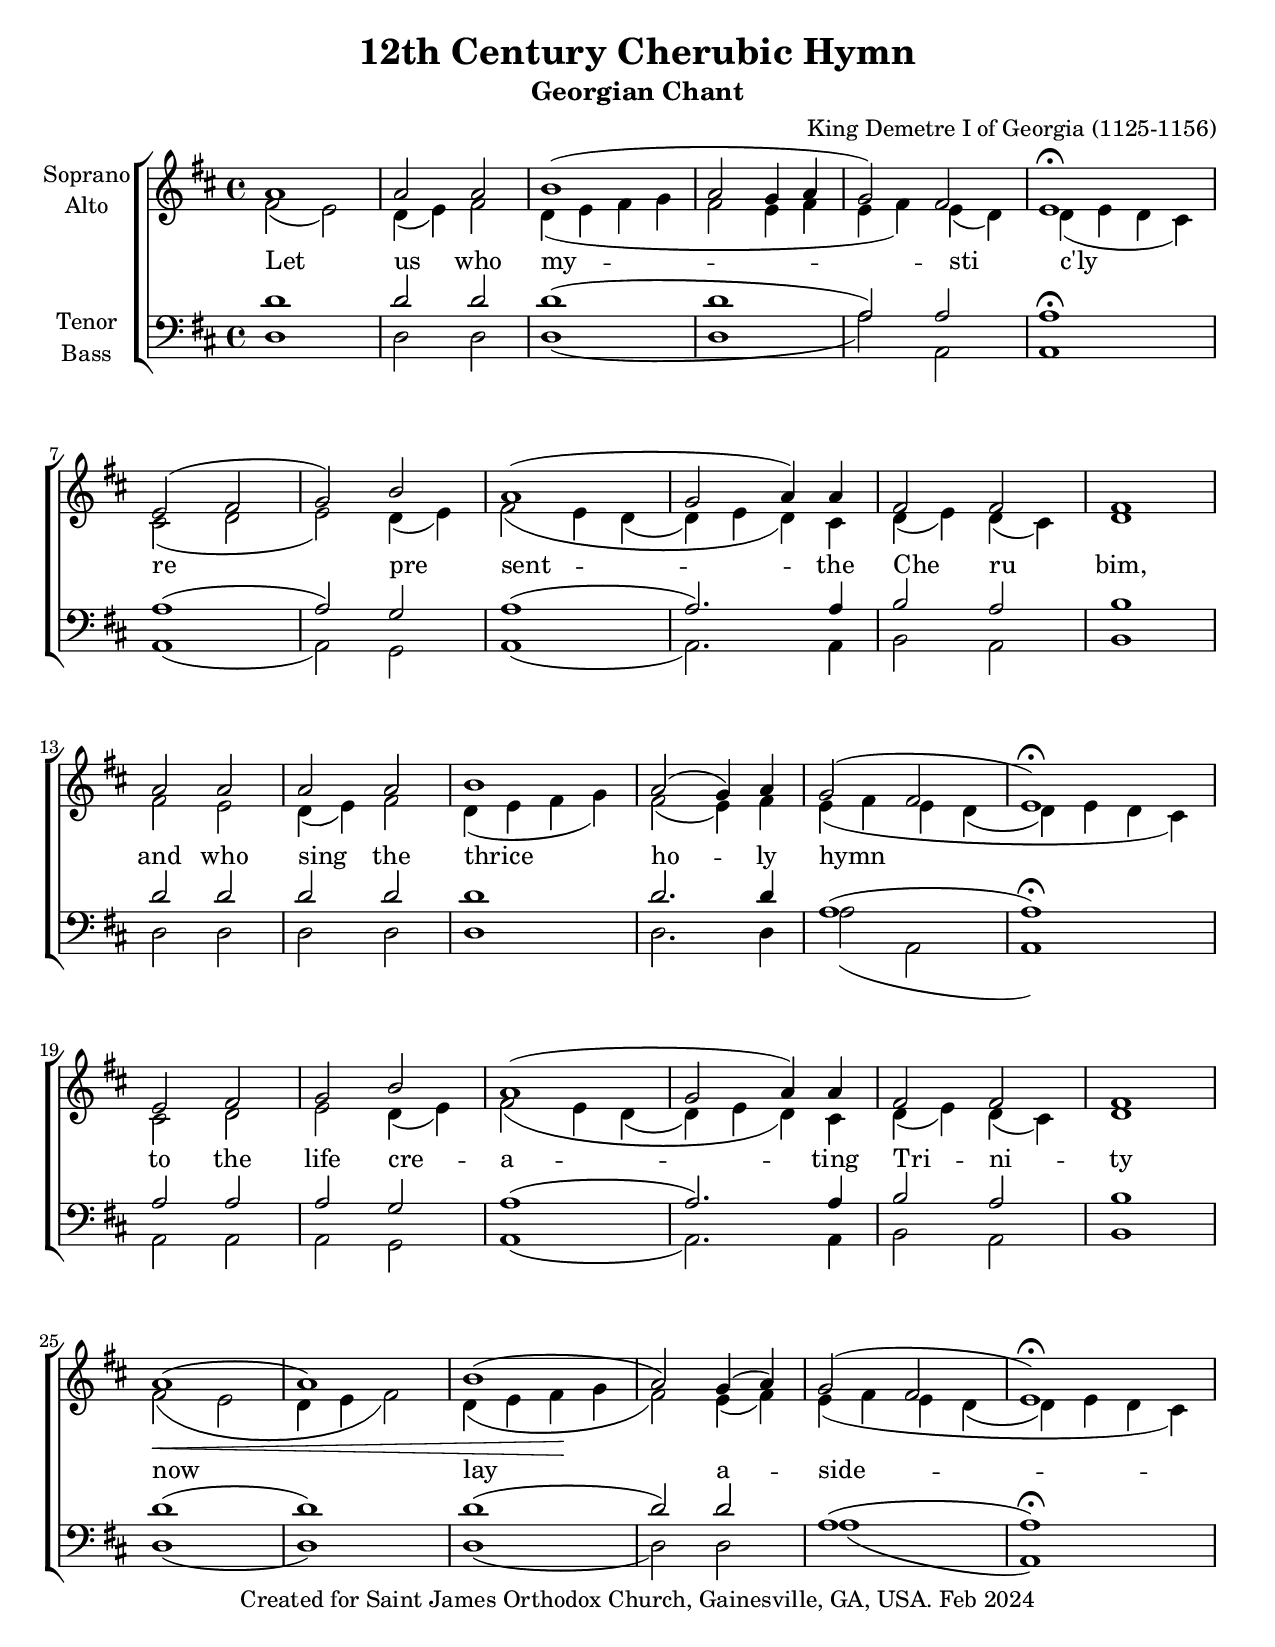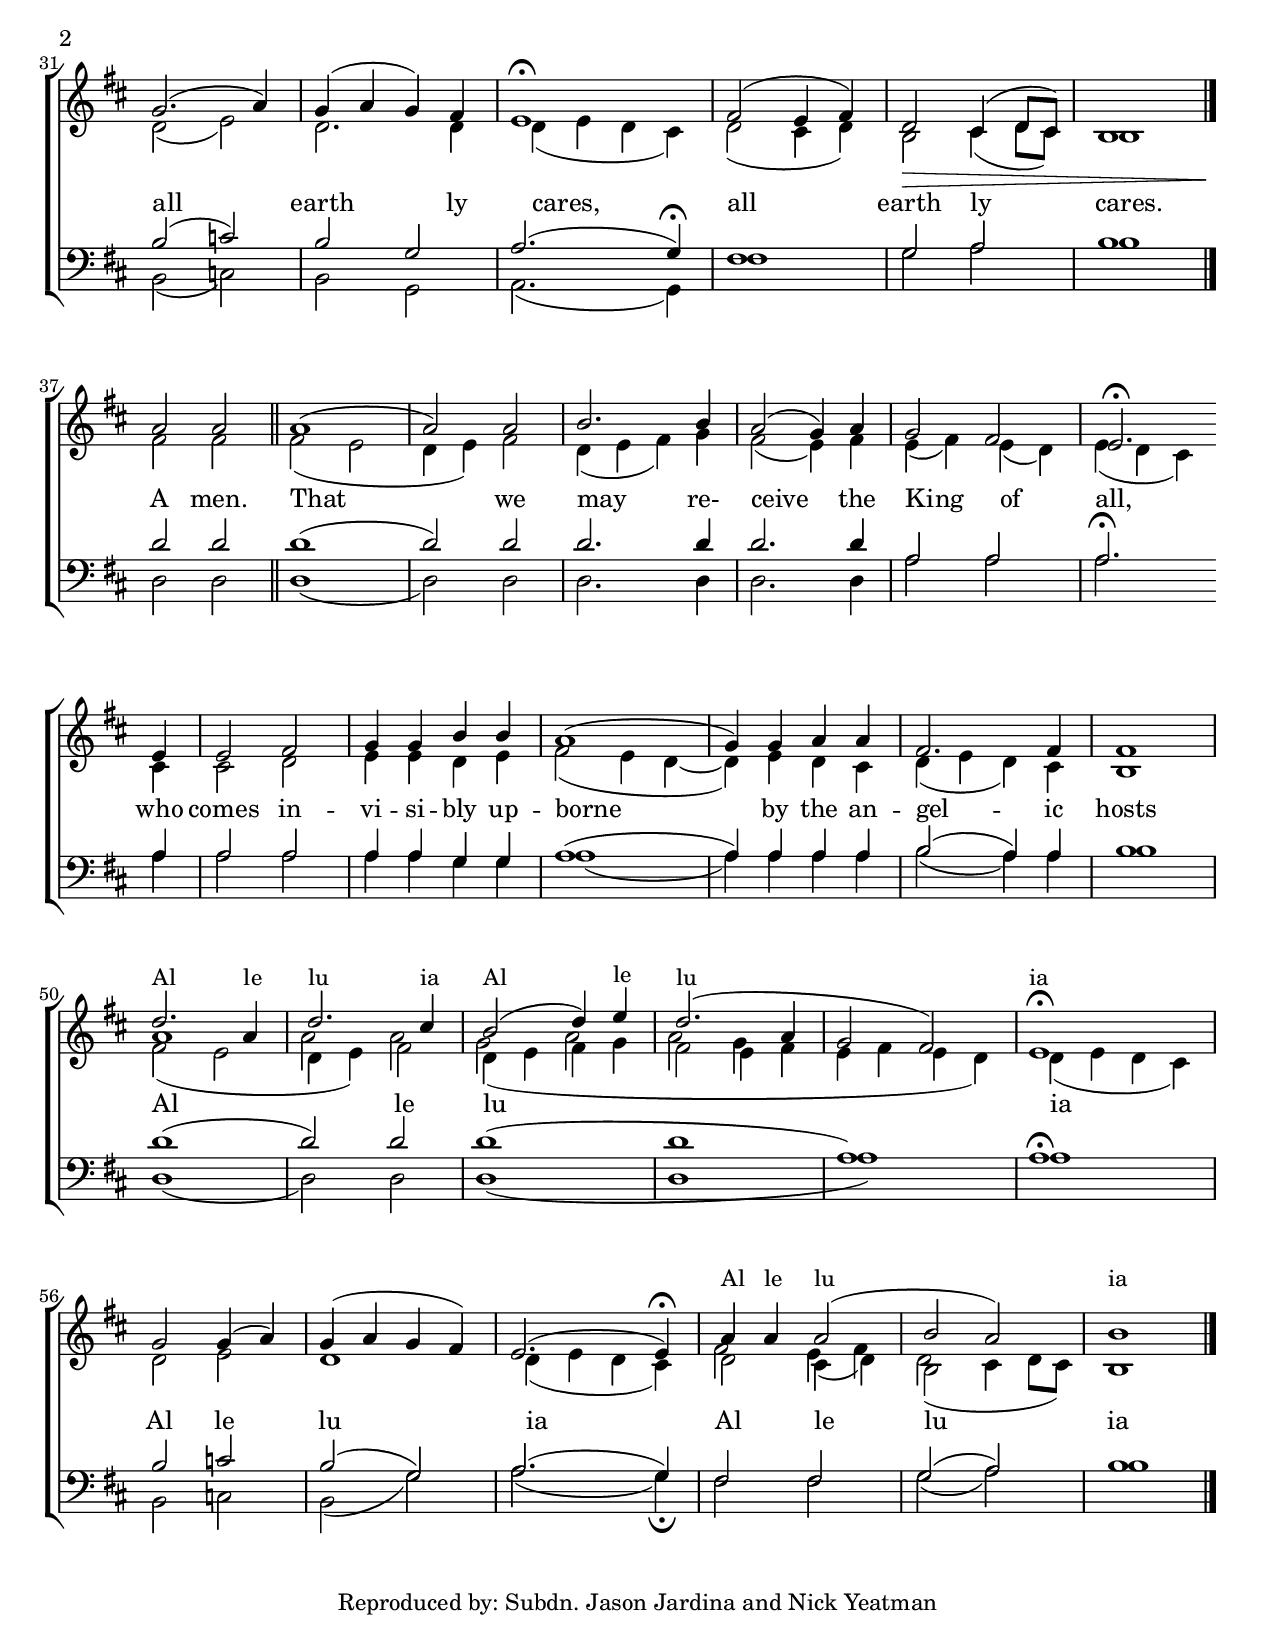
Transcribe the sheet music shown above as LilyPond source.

\version "2.24.3"
\language "english"

\header {
  title = "12th Century Cherubic Hymn"
  subtitle = "Georgian Chant"
  composer = "King Demetre I of Georgia (1125-1156)"
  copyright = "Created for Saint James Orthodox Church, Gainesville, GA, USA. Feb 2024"
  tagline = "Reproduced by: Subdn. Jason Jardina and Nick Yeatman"
}

\paper {
  #(set-paper-size "letter")
}

% Markup for Soprano Aleluia verses
al = \markup { \raise #2 { Al }}
le = \markup { \raise #2 { le }}
lu = \markup { \raise #2 { lu }}
ia = \markup { \raise #2 { ia }}

global = {
  \key d \major
  \time 4/4
}

soprano = \relative c'' {
  \global
  a1 | a2 a | b1 (| a2 g4 a | g2) fs | e1\fermata  |  \break    %first line
  e2 ( fs | g) b | a1 (| g2 a4) a | fs2 fs | fs1 | \break
  a2 a | a a | b1 | a2 ( g4) a | g2 ( fs | e1\fermata) | \break
  e2 fs | g b | a1 (| g2 a4) a | fs2 fs | fs1 | \break
  a1  (| a1) | b1 (| a2) g4 (a) | g2 ( fs | e1\fermata) | \break
  g2. ( a4) | g ( a g) fs | e1\fermata | fs2 ( e4 fs) | d2\> cs4( d8 cs) | b1 |\! \break
  a'2 a |\bar "||" a1 (| a2) a | b2. b4 | a2 ( g4) a | g2 fs | e2.\fermata  \break
  e4 | e2 fs2 | g4 g4 b4 b4 | a1 (| g4) g a a | fs2. fs4 | fs1 | \break
  d'2.^\al a4^\le | d2.^\lu cs4^\ia | b2^\al (d4) e^\le | d2.^\lu ( a4 | g2 fs ) | e1^\ia\fermata \break
  g2 g4 (a) | g ( a g fs) | e2. (e4)\fermata | a^\al a^\le a2^\lu (| b a) | b1^\ia
}

alto = \relative c' {
  \global
  fs2 (e) | d4 (e) fs2 | d4 (e fs g | fs2 e4 fs4| e fs) e (d) | d ( e d cs) |
  cs2 ( d | e)  d4 ( e4) | fs2\=1 ( e4 d\=2 ( | d\=2) e d\=1 ) cs | d4 ( e) d (cs) | d1 |
  fs2 e | d4 ( e ) fs2 | d4 ( e fs g) | fs2 ( e4) fs | e\=1 ( fs e d( | d) e d cs\=1) |
  cs2 d | e d4( e)| fs2\=1 ( e4 d\=2( | d\=2) e d\=1) cs | d( e ) d (cs) | d1 |  
  fs2\< ( e | d4 e fs2) | d4 ( e fs\! g | fs2 ) e4 ( fs ) | e\=1( fs e d\=2 ( | d\=2) e d cs\=1) | 
  d2( e) | d2. d4 | d( e d cs) | d2( cs4 d) | b2 cs4( d8 cs8) | b1\bar "|." |
  fs'2 fs | fs ( e | d4 e) fs2 | d4 ( e fs) g | fs2 (e4) fs | e (fs) e (d) | e ( d cs) 
  cs4 | cs2 d2 | e4 e4 d4 e4 | fs2 ( e4 d~ | d) e d cs | d ( e d) cs | b1 |
  fs'2 ( e | d4 e ) fs2 | d4 ( e fs g | fs2 e4 fs | e fs e d) | d (e d cs) |
  d2 e | d1 |d4 (e d cs) | d2 cs4 ( d ) | b2 (cs4 d8 cs) | b1
}

split = \relative c'{
  \global \stemDown
  s1 | s1 | s1 | s1 | s1 | s1 |
  s1 | s1 | s1 | s1 | s1 | s1 |
  s1 | s1 | s1 | s1 | s1 | s1 |
  s1 | s1 | s1 | s1 | s1 | s1 |
  s1 | s1 | s1 | s1 | s1 | s1 |
  s1 | s1 | s1 | s1 | s1 | s1 |
  s1 | s1 | s1 | s1 | s1 | s1 |
  s1 | s1 | s1 | s1 | s1 | s1 | s1 |
  a'1 | a2 a2 | g2 a2 | a2 g4 s4 | s1 | s1 |
  s1 | s1 | s1 | fs2 e4 fs | d2
}

tenor = \relative c' {
  \global
  d1 | d2 d |d1 (| d | a2) a | a1\fermata |
  a1 (| a2) g | a1 (| a2.) a4 | b2 a | b1 |
  d2 d2 | d2 d2 | d1 | d2. d4 | a1 ( | a1\fermata) |
  a2 a | a g | a1 (| a2.) a4 | b2 a | b1 |
  d1 (| d) | d (| d2) d2 | a1 (| a1\fermata) |
  b2 (c) | b g | a2. ( g4\fermata ) | fs1 | g2 a | b1 |
  d2 d | d1 (| d2) d | d2. d4 | d2. d4 | a2 a | a2.\fermata a4 |
  a2 a2 | a4 a4 g4 g4 |a1 (| a4) a a a | b2 (a4) a | b1
  d1 (| d2) d2 | d1 (| d1 | a1) | a1\fermata |
  b2 c | b ( g) | a2. (g4) |fs2 fs | g (a) | b1
}

bass = \relative c {
  \global
  d1 | d2 d | d1 (| d | a'2) a, | a1 | 
  a1 (| a2) g | a1 (| a2.) a4 |  b2 a | b1 |
  d2 d | d d | d1 | d2 . d4 | a'2 (a, | )a1 |
  a2 a | a g | a1 (| a2.) a4 |b2 a2 | b1 |
  d1 (| d) | d (| d2) d | a'1 (| a,) | 
  b2 (c) | b g | a2. ( g4 ) | fs'1 | g2 a2 | b1 |
  d,2 d | d1 (| d2) d | d2. d4 | d2. d4 | a'2 a | a2. a4 |
  a2 a2 | a4 a4 g4 g4 | a1 (| a4) a a a | b2 (a4) a | b1
  d,1 (| d2) d2 | d1 (| d1 | a'1) | a1
  b,2 c | b ( g') | a2. (g4)\fermata |fs2 fs | g (a) | b1 \bar "|."
}

verse = \lyricmode {
  % Lyrics follow here.
  Let us who my -- sti c'ly
  re pre sent -- the Che  ru  bim,
  and who sing the thrice ho -- ly hymn
  to the life cre -- a -- ting Tri -- ni -- ty
  now lay a -- side --
  all earth ly cares,  all earth ly  cares.
  A men. That we may re- ceive the King of all,
  who comes in -- vi -- si -- bly up -- borne by the an -- gel -- ic hosts
  Al le lu ia
  Al le lu ia Al le lu ia
 }

\score {
  \new ChoirStaff <<
    \new Staff \with {
      midiInstrument = "choir aahs"
      instrumentName = \markup \center-column { "Soprano" "Alto" }
    } <<
      \new Voice = "soprano" { \voiceOne \soprano }
      \new Voice = "alto" { \voiceTwo \alto }
      \new Voice = "split-alto"{\voiceThree \split}
    >>
   \new Lyrics \with {
      \override VerticalAxisGroup.staff-affinity = #CENTER
    } \lyricsto "alto"  \verse
    \new Staff \with {
      midiInstrument = "choir aahs"
      instrumentName = \markup \center-column { "Tenor" "Bass" }
    } <<
      \clef bass
      \new Voice = "tenor" { \voiceOne \tenor }
      \new Voice = "bass" { \voiceTwo \bass }
    >>
  >>
  \layout { }
  \midi {
    \tempo 4=100
  }
}
